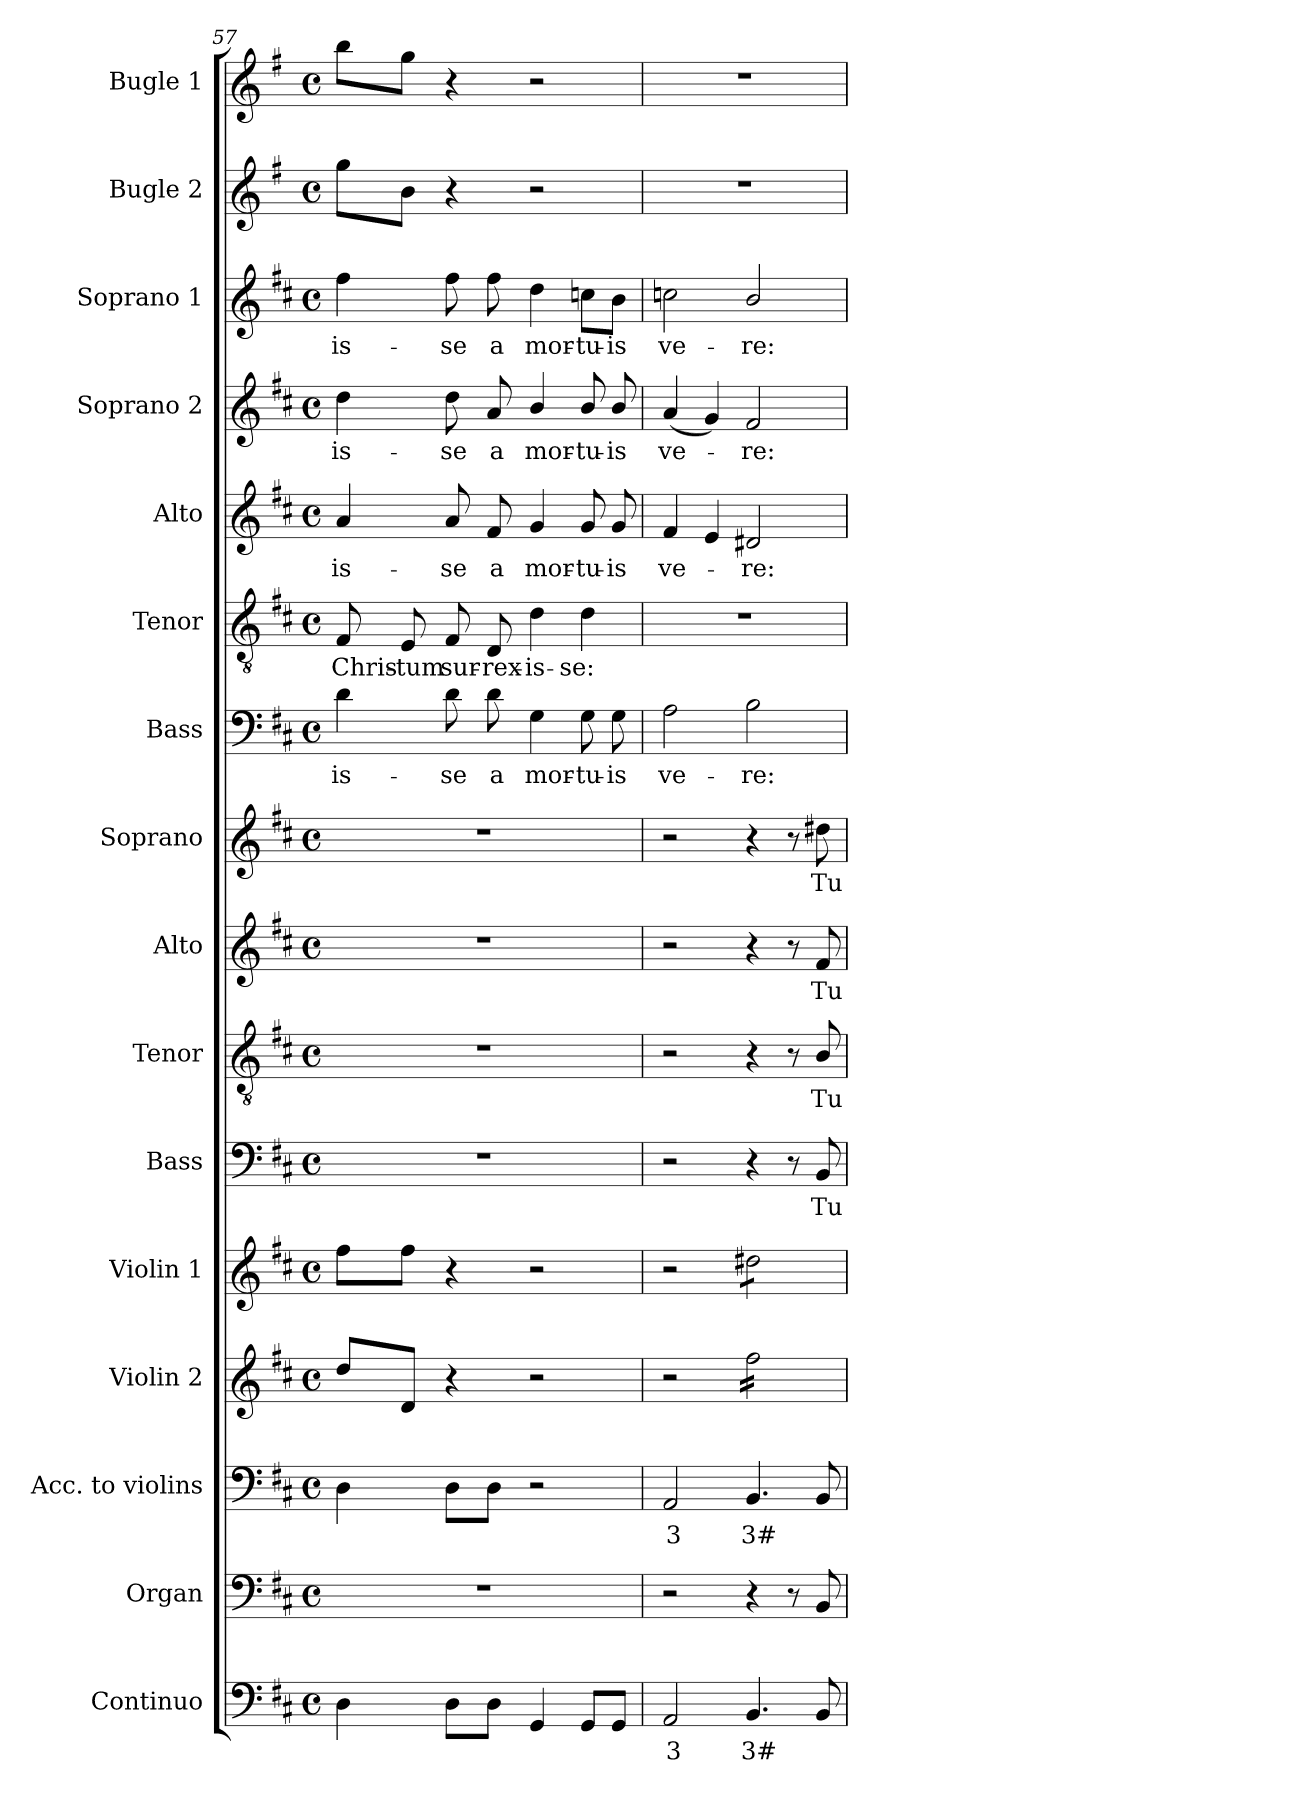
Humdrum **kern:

**kern	**text	**kern	**kern	**text	**kern	**kern	**kern	**text	**kern	**text	**kern	**text	**kern	**text	**kern	**text	**kern	**text	**kern	**text	**kern	**text	**kern	**text	**kern	**kern
*part16	*part16	*part15	*part14	*part14	*part13	*part12	*part11	*part11	*part10	*part10	*part9	*part9	*part8	*part8	*part7	*part7	*part6	*part6	*part5	*part5	*part4	*part4	*part3	*part3	*part2	*part1
*staff16	*staff16	*staff15	*staff14	*staff14	*staff13	*staff12	*staff11	*staff11	*staff10	*staff10	*staff9	*staff9	*staff8	*staff8	*staff7	*staff7	*staff6	*staff6	*staff5	*staff5	*staff4	*staff4	*staff3	*staff3	*staff2	*staff1
*I"Continuo	*	*I"Organ	*I"Acc. to violins	*	*I"Violin 2	*I"Violin 1	*I"Bass	*	*I"Tenor	*	*I"Alto	*	*I"Soprano	*	*I"Bass	*	*I"Tenor	*	*I"Alto	*	*I"Soprano 2	*	*I"Soprano 1	*	*I"Bugle  2	*I"Bugle 1
*I'Cont.	*	*I'Org.	*	*	*I'Vln. 2	*I'Vln. 1	*I'B.	*	*I'T.	*	*I'A.	*	*I'S.	*	*I'B.	*	*I'T.	*	*I'A.	*	*I'S2.	*	*I'S1.	*	*I'Bug 2	*I'Bug. 1
*clefF4	*	*clefF4	*clefF4	*	*clefG2	*clefG2	*clefF4	*	*clefGv2	*	*clefG2	*	*clefG2	*	*clefF4	*	*clefGv2	*	*clefG2	*	*clefG2	*	*clefG2	*	*clefG2	*clefG2
*	*	*	*	*	*	*	*	*	*ITrd7c12	*	*	*	*	*	*	*	*ITrd7c12	*	*	*	*	*	*	*	*ITrd3c5	*ITrd3c5
*k[f#c#]	*	*k[f#c#]	*k[f#c#]	*	*k[f#c#]	*k[f#c#]	*k[f#c#]	*	*k[f#c#]	*	*k[f#c#]	*	*k[f#c#]	*	*k[f#c#]	*	*k[f#c#]	*	*k[f#c#]	*	*k[f#c#]	*	*k[f#c#]	*	*k[f#c#]	*k[f#c#]
*D:	*	*D:	*D:	*	*D:	*D:	*D:	*	*D:	*	*D:	*	*D:	*	*D:	*	*D:	*	*D:	*	*D:	*	*D:	*	*D:	*D:
*M4/4	*	*M4/4	*M4/4	*	*M4/4	*M4/4	*M4/4	*	*M4/4	*	*M4/4	*	*M4/4	*	*M4/4	*	*M4/4	*	*M4/4	*	*M4/4	*	*M4/4	*	*M4/4	*M4/4
*met(c)	*	*met(c)	*met(c)	*	*met(c)	*met(c)	*met(c)	*	*met(c)	*	*met(c)	*	*met(c)	*	*met(c)	*	*met(c)	*	*met(c)	*	*met(c)	*	*met(c)	*	*met(c)	*met(c)
=57	=57	=57	=57	=57	=57	=57	=57	=57	=57	=57	=57	=57	=57	=57	=57	=57	=57	=57	=57	=57	=57	=57	=57	=57	=57	=57
!	!	!	!	!	!	!	!	!	!	!	!	!	!	!	!	!LO:LY:b:color=#000000	!	!	!	!	!	!	!	!	!	!
!	!	!	!	!	!	!	!	!	!	!	!	!	!	!	!	!	!	!LO:LY:b:color=#000000	!	!	!	!	!	!	!	!
!	!	!	!	!	!	!	!	!	!	!	!	!	!	!	!	!	!	!	!	!LO:LY:b:color=#000000	!	!	!	!	!	!
!	!	!	!	!	!	!	!	!	!	!	!	!	!	!	!	!	!	!	!	!	!	!LO:LY:b:color=#000000	!	!	!	!
!	!	!	!	!	!	!	!	!	!	!	!	!	!	!	!	!	!	!	!	!	!	!	!	!LO:LY:b:color=#000000	!	!
4Di\	.	1r	4Di\	.	8ddi/L	8ff#i\L	1r	.	1r	.	1r	.	1r	.	4di\	-is-	8FF#i/	Chris-	4ai/	-is-	4ddi\	-is-	4ff#i\	-is-	8ddi\L	8ff#i\L
!	!	!	!	!	!	!	!	!	!	!	!	!	!	!	!	!	!	!LO:LY:b:color=#000000	!	!	!	!	!	!	!	!
.	.	.	.	.	8di/J	8ff#i\J	.	.	.	.	.	.	.	.	.	.	8EEi/	-tum	.	.	.	.	.	.	8f#i\J	8ddi\J
!	!	!	!	!	!	!	!	!	!	!	!	!	!	!	!	!LO:LY:b:color=#000000	!	!	!	!	!	!	!	!	!	!
!	!	!	!	!	!	!	!	!	!	!	!	!	!	!	!	!	!	!LO:LY:b:color=#000000	!	!	!	!	!	!	!	!
!	!	!	!	!	!	!	!	!	!	!	!	!	!	!	!	!	!	!	!	!LO:LY:b:color=#000000	!	!	!	!	!	!
!	!	!	!	!	!	!	!	!	!	!	!	!	!	!	!	!	!	!	!	!	!	!LO:LY:b:color=#000000	!	!	!	!
!	!	!	!	!	!	!	!	!	!	!	!	!	!	!	!	!	!	!	!	!	!	!	!	!LO:LY:b:color=#000000	!	!
8Di\L	.	.	8Di\L	.	4r	4r	.	.	.	.	.	.	.	.	8di\	-se	8FF#i/	sur-	8ai/	-se	8ddi\	-se	8ff#i\	-se	4r	4r
!	!	!	!	!	!	!	!	!	!	!	!	!	!	!	!	!LO:LY:b:color=#000000	!	!	!	!	!	!	!	!	!	!
!	!	!	!	!	!	!	!	!	!	!	!	!	!	!	!	!	!	!LO:LY:b:color=#000000	!	!	!	!	!	!	!	!
!	!	!	!	!	!	!	!	!	!	!	!	!	!	!	!	!	!	!	!	!LO:LY:b:color=#000000	!	!	!	!	!	!
!	!	!	!	!	!	!	!	!	!	!	!	!	!	!	!	!	!	!	!	!	!	!LO:LY:b:color=#000000	!	!	!	!
!	!	!	!	!	!	!	!	!	!	!	!	!	!	!	!	!	!	!	!	!	!	!	!	!LO:LY:b:color=#000000	!	!
8Di\J	.	.	8Di\J	.	.	.	.	.	.	.	.	.	.	.	8di\	a	8DDi/	-rex-	8f#i/	a	8ai/	a	8ff#i\	a	.	.
!	!	!	!	!	!	!	!	!	!	!	!	!	!	!	!	!LO:LY:b:color=#000000	!	!	!	!	!	!	!	!	!	!
!	!	!	!	!	!	!	!	!	!	!	!	!	!	!	!	!	!	!LO:LY:b:color=#000000	!	!	!	!	!	!	!	!
!	!	!	!	!	!	!	!	!	!	!	!	!	!	!	!	!	!	!	!	!LO:LY:b:color=#000000	!	!	!	!	!	!
!	!	!	!	!	!	!	!	!	!	!	!	!	!	!	!	!	!	!	!	!	!	!LO:LY:b:color=#000000	!	!	!	!
!	!	!	!	!	!	!	!	!	!	!	!	!	!	!	!	!	!	!	!	!	!	!	!	!LO:LY:b:color=#000000	!	!
4GGi/	.	.	2r	.	2r	2r	.	.	.	.	.	.	.	.	4Gi\	mor-	4Di\	-is-	4gi/	mor-	4bi/	mor-	4ddi\	mor-	2r	2r
!	!	!	!	!	!	!	!	!	!	!	!	!	!	!	!	!LO:LY:b:color=#000000	!	!	!	!	!	!	!	!	!	!
!	!	!	!	!	!	!	!	!	!	!	!	!	!	!	!	!	!	!LO:LY:b:color=#000000	!	!	!	!	!	!	!	!
!	!	!	!	!	!	!	!	!	!	!	!	!	!	!	!	!	!	!	!	!LO:LY:b:color=#000000	!	!	!	!	!	!
!	!	!	!	!	!	!	!	!	!	!	!	!	!	!	!	!	!	!	!	!	!	!LO:LY:b:color=#000000	!	!	!	!
!	!	!	!	!	!	!	!	!	!	!	!	!	!	!	!	!	!	!	!	!	!	!	!	!LO:LY:b:color=#000000	!	!
8GGi/L	.	.	.	.	.	.	.	.	.	.	.	.	.	.	8Gi\	-tu-	4Di\	-se:	8gi/	-tu-	8bi/	-tu-	8ccni\L	-tu-	.	.
!	!	!	!	!	!	!	!	!	!	!	!	!	!	!	!	!LO:LY:b:color=#000000	!	!	!	!	!	!	!	!	!	!
!	!	!	!	!	!	!	!	!	!	!	!	!	!	!	!	!	!	!	!	!LO:LY:b:color=#000000	!	!	!	!	!	!
!	!	!	!	!	!	!	!	!	!	!	!	!	!	!	!	!	!	!	!	!	!	!LO:LY:b:color=#000000	!	!	!	!
!	!	!	!	!	!	!	!	!	!	!	!	!	!	!	!	!	!	!	!	!	!	!	!	!LO:LY:b:color=#000000	!	!
8GGi/J	.	.	.	.	.	.	.	.	.	.	.	.	.	.	8Gi\	-is	.	.	8gi/	-is	8bi/	-is	8bi\J	-is	.	.
=58	=58	=58	=58	=58	=58	=58	=58	=58	=58	=58	=58	=58	=58	=58	=58	=58	=58	=58	=58	=58	=58	=58	=58	=58	=58	=58
!	!LO:LY:b:color=#000000	!	!	!	!	!	!	!	!	!	!	!	!	!	!	!	!	!	!	!	!	!	!	!	!	!
!	!	!	!	!LO:LY:b:color=#000000	!	!	!	!	!	!	!	!	!	!	!	!	!	!	!	!	!	!	!	!	!	!
!	!	!	!	!	!	!	!	!	!	!	!	!	!	!	!	!LO:LY:b:color=#000000	!	!	!	!	!	!	!	!	!	!
!	!	!	!	!	!	!	!	!	!	!	!	!	!	!	!	!	!	!	!	!LO:LY:b:color=#000000	!	!	!	!	!	!
!	!	!	!	!	!	!	!	!	!	!	!	!	!	!	!	!	!	!	!	!	!	!LO:LY:b:color=#000000	!	!	!	!
!	!	!	!	!	!	!	!	!	!	!	!	!	!	!	!	!	!	!	!	!	!	!	!	!LO:LY:b:color=#000000	!	!
2AAi/	3	2r	2AAi/	3	2r	2r	2r	.	2r	.	2r	.	2r	.	2Ai\	ve-	1r	.	4f#i/	ve-	(4ai/	ve-	2ccni\	ve-	1r	1r
.	.	.	.	.	.	.	.	.	.	.	.	.	.	.	.	.	.	.	4ei/	.	4gi/)	.	.	.	.	.
!	!LO:LY:b:color=#000000	!	!	!	!	!	!	!	!	!	!	!	!	!	!	!	!	!	!	!	!	!	!	!	!	!
!	!	!	!	!LO:LY:b:color=#000000	!	!	!	!	!	!	!	!	!	!	!	!	!	!	!	!	!	!	!	!	!	!
!	!	!	!	!	!	!	!	!	!	!	!	!	!	!	!	!LO:LY:b:color=#000000	!	!	!	!	!	!	!	!	!	!
!	!	!	!	!	!	!	!	!	!	!	!	!	!	!	!	!	!	!	!	!LO:LY:b:color=#000000	!	!	!	!	!	!
!	!	!	!	!	!	!	!	!	!	!	!	!	!	!	!	!	!	!	!	!	!	!LO:LY:b:color=#000000	!	!	!	!
!	!	!	!	!	!	!	!	!	!	!	!	!	!	!	!	!	!	!	!	!	!	!	!	!LO:LY:b:color=#000000	!	!
*	*	*	*	*	*tremolo	*	*	*	*	*	*	*	*	*	*	*	*	*	*	*	*	*	*	*	*	*
*	*	*	*	*	*	*tremolo	*	*	*	*	*	*	*	*	*	*	*	*	*	*	*	*	*	*	*	*
4.BBi/	3#	4r	4.BBi/	3#	16ff#i\LL	8dd#Xi\L	4r	.	4r	.	4r	.	4r	.	2Bi\	-re:	.	.	2d#Xi/	-re:	2f#i/	-re:	2bi/	-re:	.	.
.	.	.	.	.	16ff#i\	.	.	.	.	.	.	.	.	.	.	.	.	.	.	.	.	.	.	.	.	.
.	.	.	.	.	16ff#i\	8dd#Xi\	.	.	.	.	.	.	.	.	.	.	.	.	.	.	.	.	.	.	.	.
.	.	.	.	.	16ff#i\	.	.	.	.	.	.	.	.	.	.	.	.	.	.	.	.	.	.	.	.	.
.	.	8r	.	.	16ff#i\	8dd#Xi\	8r	.	8r	.	8r	.	8r	.	.	.	.	.	.	.	.	.	.	.	.	.
.	.	.	.	.	16ff#i\	.	.	.	.	.	.	.	.	.	.	.	.	.	.	.	.	.	.	.	.	.
!	!	!	!	!	!	!	!	!LO:LY:b:color=#000000	!	!	!	!	!	!	!	!	!	!	!	!	!	!	!	!	!	!
!	!	!	!	!	!	!	!	!	!	!LO:LY:b:color=#000000	!	!	!	!	!	!	!	!	!	!	!	!	!	!	!	!
!	!	!	!	!	!	!	!	!	!	!	!	!LO:LY:b:color=#000000	!	!	!	!	!	!	!	!	!	!	!	!	!	!
!	!	!	!	!	!	!	!	!	!	!	!	!	!	!LO:LY:b:color=#000000	!	!	!	!	!	!	!	!	!	!	!	!
8BBi/	.	8BBi/	8BBi/	.	16ff#i\	8dd#Xi\J	8BBi/	Tu	8BBi/	Tu	8f#i/	Tu	8dd#Xi\	Tu	.	.	.	.	.	.	.	.	.	.	.	.
*	*	*	*	*	*	*Xtremolo	*	*	*	*	*	*	*	*	*	*	*	*	*	*	*	*	*	*	*	*
.	.	.	.	.	16ff#i\JJ	.	.	.	.	.	.	.	.	.	.	.	.	.	.	.	.	.	.	.	.	.
*	*	*	*	*	*Xtremolo	*	*	*	*	*	*	*	*	*	*	*	*	*	*	*	*	*	*	*	*	*
=	=	=	=	=	=	=	=	=	=	=	=	=	=	=	=	=	=	=	=	=	=	=	=	=	=	=
*-	*-	*-	*-	*-	*-	*-	*-	*-	*-	*-	*-	*-	*-	*-	*-	*-	*-	*-	*-	*-	*-	*-	*-	*-	*-	*-
